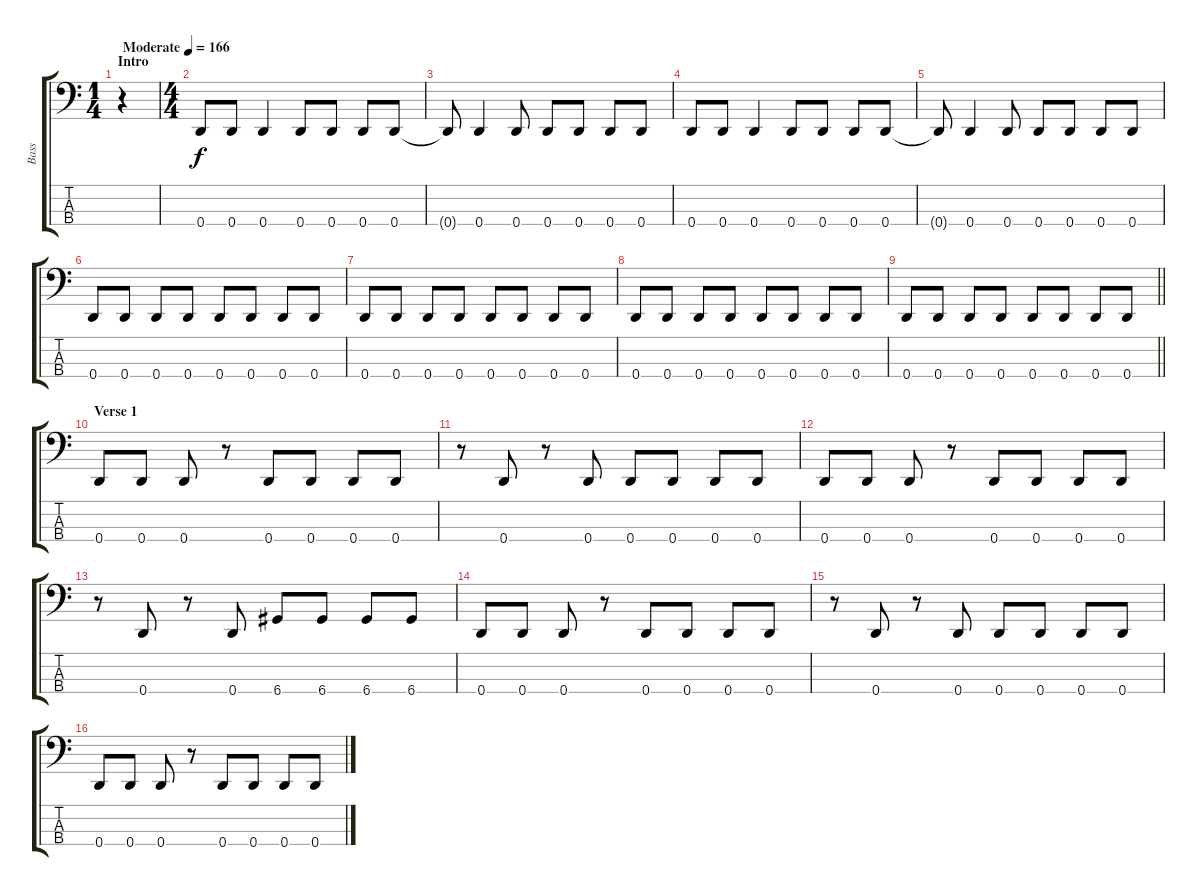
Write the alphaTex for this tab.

\track ("Bass" "Bass") {instrument electricbassfinger}
\staff {score tabs}
\tuning (G2 D2 A1 D1) {hide}
\ts (1 4)
\section ("" "Intro")
\tempo (166 "Moderate")
\clef f4
\ks c
r.4{dy f volume 10 instrument electricbassfinger} |
\ts (4 4)
0.4.8 0.4.8 0.4.4 0.4.8 0.4.8 0.4.8 0.4.8 |
0.4{t}.8 0.4.4 0.4.8 0.4.8 0.4.8 0.4.8 0.4.8 |
0.4.8 0.4.8 0.4.4 0.4.8 0.4.8 0.4.8 0.4.8 |
0.4{t}.8 0.4.4 0.4.8 0.4.8 0.4.8 0.4.8 0.4.8 |
0.4.8 0.4.8 0.4.8 0.4.8 0.4.8 0.4.8 0.4.8 0.4.8 |
0.4.8 0.4.8 0.4.8 0.4.8 0.4.8 0.4.8 0.4.8 0.4.8 |
0.4.8 0.4.8 0.4.8 0.4.8 0.4.8 0.4.8 0.4.8 0.4.8 |
\barLineRight lightlight
0.4.8 0.4.8 0.4.8 0.4.8 0.4.8 0.4.8 0.4.8 0.4.8 |
\section ("" "Verse 1")
0.4.8{volume 14} 0.4.8 0.4.8 r.8 0.4.8 0.4.8 0.4.8 0.4.8 |
r.8 0.4.8 r.8 0.4.8 0.4.8 0.4.8 0.4.8 0.4.8 |
0.4.8 0.4.8 0.4.8 r.8 0.4.8 0.4.8 0.4.8 0.4.8 |
r.8 0.4.8 r.8 0.4.8 6.4.8 6.4.8 6.4.8 6.4.8 |
0.4.8 0.4.8 0.4.8 r.8 0.4.8 0.4.8 0.4.8 0.4.8 |
r.8 0.4.8 r.8 0.4.8 0.4.8 0.4.8 0.4.8 0.4.8 |
0.4.8 0.4.8 0.4.8 r.8 0.4.8 0.4.8 0.4.8 0.4.8
